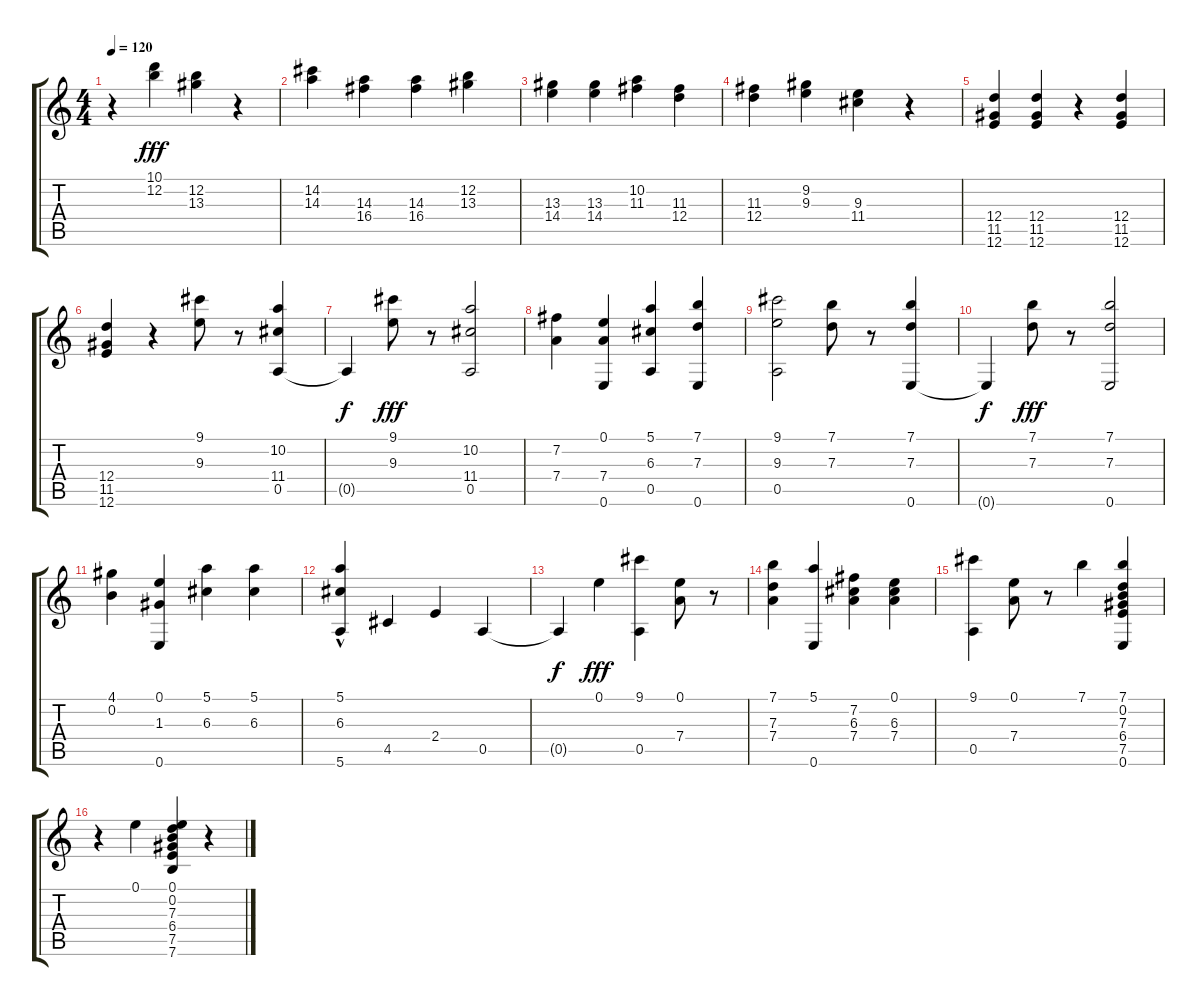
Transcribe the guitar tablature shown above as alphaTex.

\track "" {instrument acousticguitarnylon}
\staff {score tabs}
\tuning (E4 B3 G3 D3 A2 E2) {hide}
\ts (4 4)
\tempo 120
\clef g2
\ks c
r.4{dy fff} (10.1 12.2).4 (12.2 13.3).4 r.4 |
(14.2 14.3).4 (14.3 16.4).4 (14.3 16.4).4 (12.2 13.3).4 |
(13.3 14.4).4 (13.3 14.4).4 (10.2 11.3).4 (11.3 12.4).4 |
(11.3 12.4).4 (9.2 9.3).4 (9.3 11.4).4 r.4 |
(12.4 11.5 12.6).4 (12.4 11.5 12.6).4 r.4 (12.4 11.5 12.6).4 |
(12.4 11.5 12.6).4 r.4 (9.1 9.3).8 r.8 (10.2 11.4 0.5).4 |
0.5{t}.4{dy f} (9.1 9.3).8{dy fff} r.8 (10.2 11.4 0.5).2 |
(7.2 7.4).4 (0.1 7.4 0.6).4 (5.1 6.3 0.5).4 (7.1 7.3 0.6).4 |
(9.1 9.3 0.5).2 (7.1 7.3).8 r.8 (7.1 7.3 0.6).4 |
0.6{t}.4{dy f} (7.1 7.3).8{dy fff} r.8 (7.1 7.3 0.6).2 |
(4.1 0.2).4 (0.1 1.3 0.6).4 (5.1 6.3).4 (5.1 6.3).4 |
(5.1{hac} 6.3{hac} 5.6).4 4.5.4 2.4.4 0.5.4 |
0.5{t}.4{dy f} 0.1.4{dy fff} (9.1 0.5).4 (0.1 7.4).8 r.8 |
(7.1 7.3 7.4).4 (5.1 0.6).4 (7.2 6.3 7.4).4 (0.1 6.3 7.4).4 |
(9.1 0.5).4 (0.1 7.4).8 r.8 7.1.4 (7.1 0.2 7.3 6.4 7.5 0.6).4 |
r.4 0.1.4 (0.1 0.2 7.3 6.4 7.5 7.6).4 r.4
